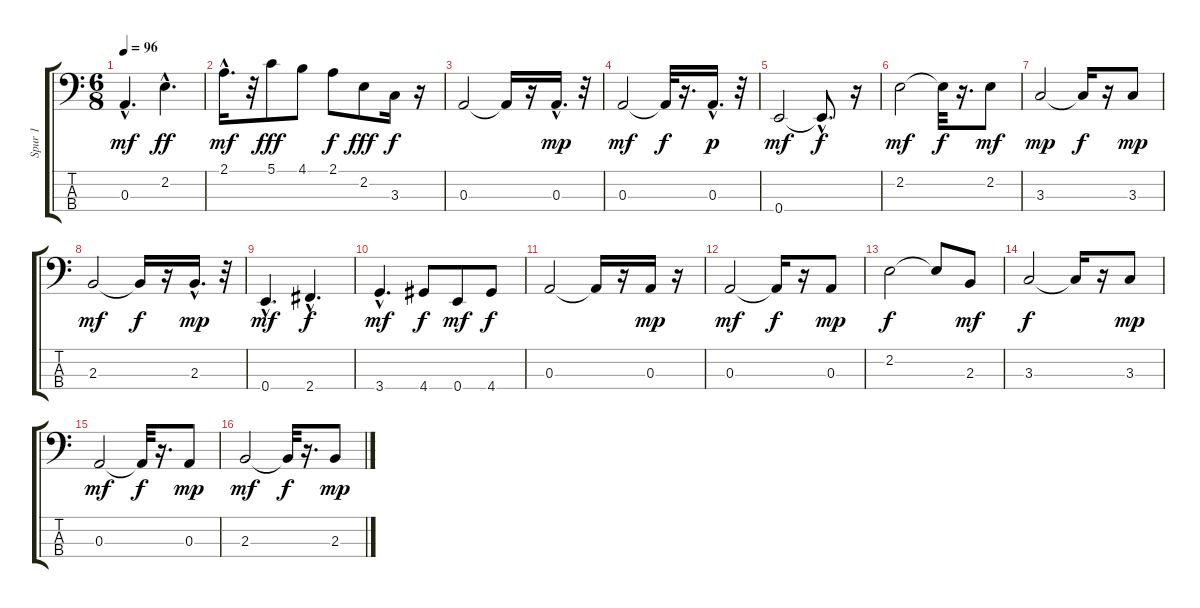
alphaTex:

\track ("Spur 1" "Spur 1") {instrument acousticbass}
\staff {score tabs}
\tuning (G2 D2 A1 E1) {hide}
\ts (6 8)
\tempo 96
\clef f4
\ks c
0.3{hac}.4{d dy mf} 2.2{hac}.4{d dy ff} |
2.1{hac}.16{d dy mf} r.32 5.1.8{dy fff} 4.1.8 2.1.8{dy f} 2.2.8{dy fff} 3.3.16{dy f} r.16 |
0.3.2 0.3{t}.16 r.16 0.3{hac}.16{d dy mp} r.32 |
0.3.2{dy mf} 0.3{t}.32{dy f} r.16{d} 0.3{hac}.16{d dy p} r.32 |
0.4.2{dy mf} 0.4{hac t}.8{d dy f} r.16 |
2.2.2{dy mf} 2.2{t}.32{dy f} r.16{d} 2.2.8{dy mf} |
3.3.2{dy mp} 3.3{t}.16{dy f} r.16 3.3.8{dy mp} |
2.3.2{dy mf} 2.3{t}.16{dy f} r.16 2.3{hac}.16{d dy mp} r.32 |
0.4{hac}.4{d dy mf} 2.4{hac}.4{d dy f} |
3.4{hac}.4{d dy mf} 4.4.8{dy f} 0.4.8{dy mf} 4.4.8{dy f} |
0.3.2 0.3{t}.16 r.16 0.3.16{dy mp} r.16 |
0.3.2{dy mf} 0.3{t}.16{dy f} r.16 0.3.8{dy mp} |
2.2.2{dy f} 2.2{t}.8 2.3.8{dy mf} |
3.3.2{dy f} 3.3{t}.16 r.16 3.3.8{dy mp} |
0.3.2{dy mf} 0.3{t}.32{dy f} r.16{d} 0.3.8{dy mp} |
2.3.2{dy mf} 2.3{t}.32{dy f} r.16{d} 2.3.8{dy mp}
